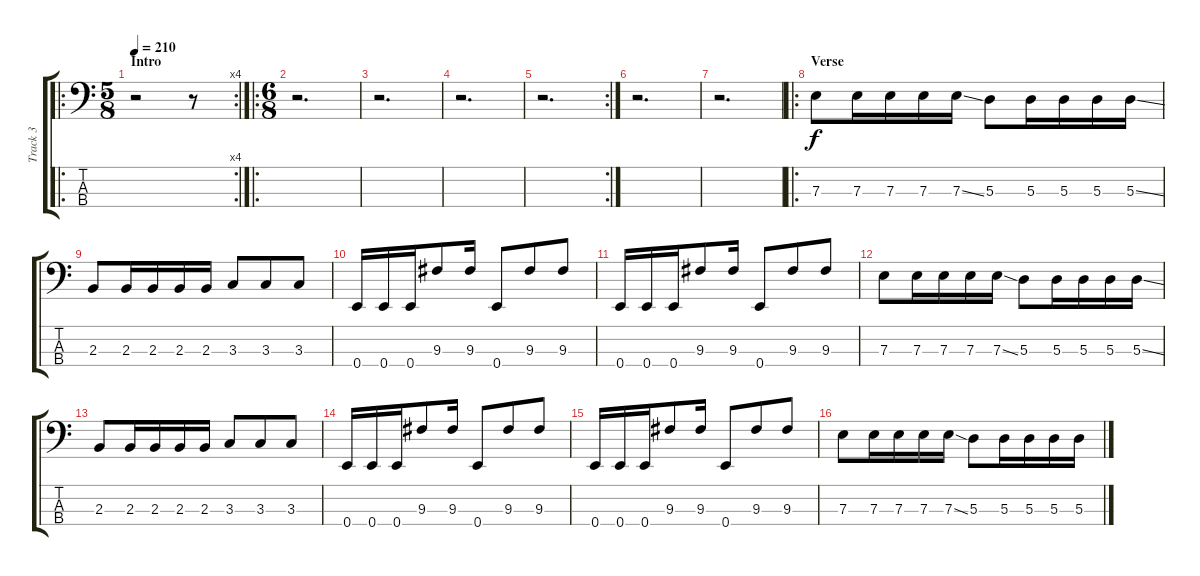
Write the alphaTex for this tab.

\track ("Track 3" "Track 3") {instrument electricbasspick}
\staff {score tabs}
\tuning (G2 D2 A1 E1) {hide}
\ro
\rc 4
\ts (5 8)
\section ("" "Intro")
\tempo 210
\clef f4
\ks c
r.2{dy f instrument electricbasspick} r.8 |
\ro
\ts (6 8)
r.2{d} |
r.2{d} |
r.2{d} |
\rc 2
r.2{d} |
r.2{d} |
r.2{d} |
\ro
\section ("" "Verse")
7.3.8 7.3.16 7.3.16 7.3.16 7.3{ss}.16 5.3.8 5.3.16 5.3.16 5.3.16 5.3{ss}.16 |
2.3.8 2.3.16 2.3.16 2.3.16 2.3.16 3.3.8 3.3.8 3.3.8 |
0.4.16 0.4.16 0.4.16 9.3.8 9.3.16 0.4.8 9.3.8 9.3.8 |
0.4.16 0.4.16 0.4.16 9.3.8 9.3.16 0.4.8 9.3.8 9.3.8 |
7.3.8 7.3.16 7.3.16 7.3.16 7.3{ss}.16 5.3.8 5.3.16 5.3.16 5.3.16 5.3{ss}.16 |
2.3.8 2.3.16 2.3.16 2.3.16 2.3.16 3.3.8 3.3.8 3.3.8 |
0.4.16 0.4.16 0.4.16 9.3.8 9.3.16 0.4.8 9.3.8 9.3.8 |
0.4.16 0.4.16 0.4.16 9.3.8 9.3.16 0.4.8 9.3.8 9.3.8 |
7.3.8 7.3.16 7.3.16 7.3.16 7.3{ss}.16 5.3.8 5.3.16 5.3.16 5.3.16 5.3{ss}.16
